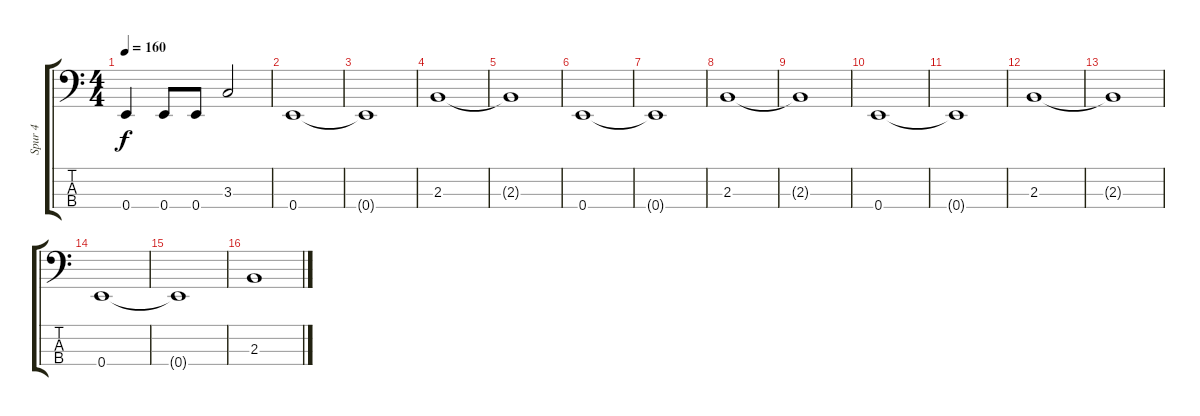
\track ("Spur 4" "Spur 4") {instrument electricbassfinger}
\staff {score tabs}
\tuning (G2 D2 A1 E1) {hide}
\ts (4 4)
\tempo 160
\clef f4
\ks c
0.4.4{dy f} 0.4.8 0.4.8 3.3.2 |
0.4.1 |
0.4{t}.1 |
2.3.1 |
2.3{t}.1 |
0.4.1 |
0.4{t}.1 |
2.3.1 |
2.3{t}.1 |
0.4.1 |
0.4{t}.1 |
2.3.1 |
2.3{t}.1 |
0.4.1 |
0.4{t}.1 |
2.3.1
